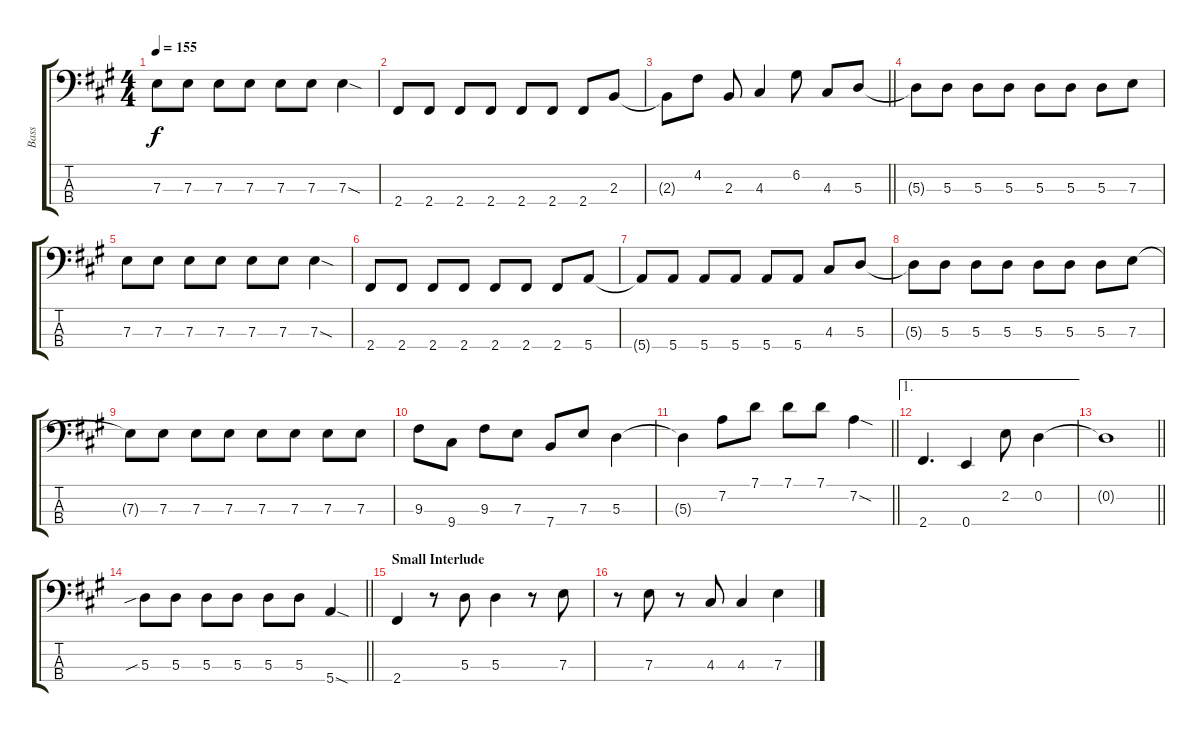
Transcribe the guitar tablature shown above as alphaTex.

\track ("Bass" "Bass") {instrument electricbassfinger}
\staff {score tabs}
\tuning (G2 D2 A1 E1) {hide}
\ts (4 4)
\tempo 155
\clef f4
\ks a
7.3{t}.8{dy f} 7.3.8 7.3.8 7.3.8 7.3.8 7.3.8 7.3{sod}.4 |
2.4.8 2.4.8 2.4.8 2.4.8 2.4.8 2.4.8 2.4.8 2.3.8 |
\barLineRight lightlight
2.3{t}.8 4.2.8 2.3.8 4.3.4 6.2.8 4.3.8 5.3.8 |
5.3{t}.8 5.3.8 5.3.8 5.3.8 5.3.8 5.3.8 5.3.8 7.3.8 |
7.3.8 7.3.8 7.3.8 7.3.8 7.3.8 7.3.8 7.3{sod}.4 |
2.4.8 2.4.8 2.4.8 2.4.8 2.4.8 2.4.8 2.4.8 5.4.8 |
5.4{t}.8 5.4.8 5.4.8 5.4.8 5.4.8 5.4.8 4.3.8 5.3.8 |
5.3{t}.8 5.3.8 5.3.8 5.3.8 5.3.8 5.3.8 5.3.8 7.3.8 |
7.3{t}.8 7.3.8 7.3.8 7.3.8 7.3.8 7.3.8 7.3.8 7.3.8 |
9.3.8 9.4.8 9.3.8 7.3.8 7.4.8 7.3.8 5.3.4 |
\barLineRight lightlight
5.3{t}.4 7.2.8 7.1.8 7.1.8 7.1.8 7.2{sod}.4 |
\ae 1
2.4.4{d} 0.4.4 2.2.8 0.2.4 |
\barLineRight lightlight
0.2{t}.1 |
\barLineRight lightlight
5.3{sib}.8 5.3.8 5.3.8 5.3.8 5.3.8 5.3.8 5.4{sod}.4 |
\section ("" "Small Interlude")
2.4.4 r.8 5.3.8 5.3.4 r.8 7.3.8 |
r.8 7.3.8 r.8 4.3.8 4.3.4 7.3.4
